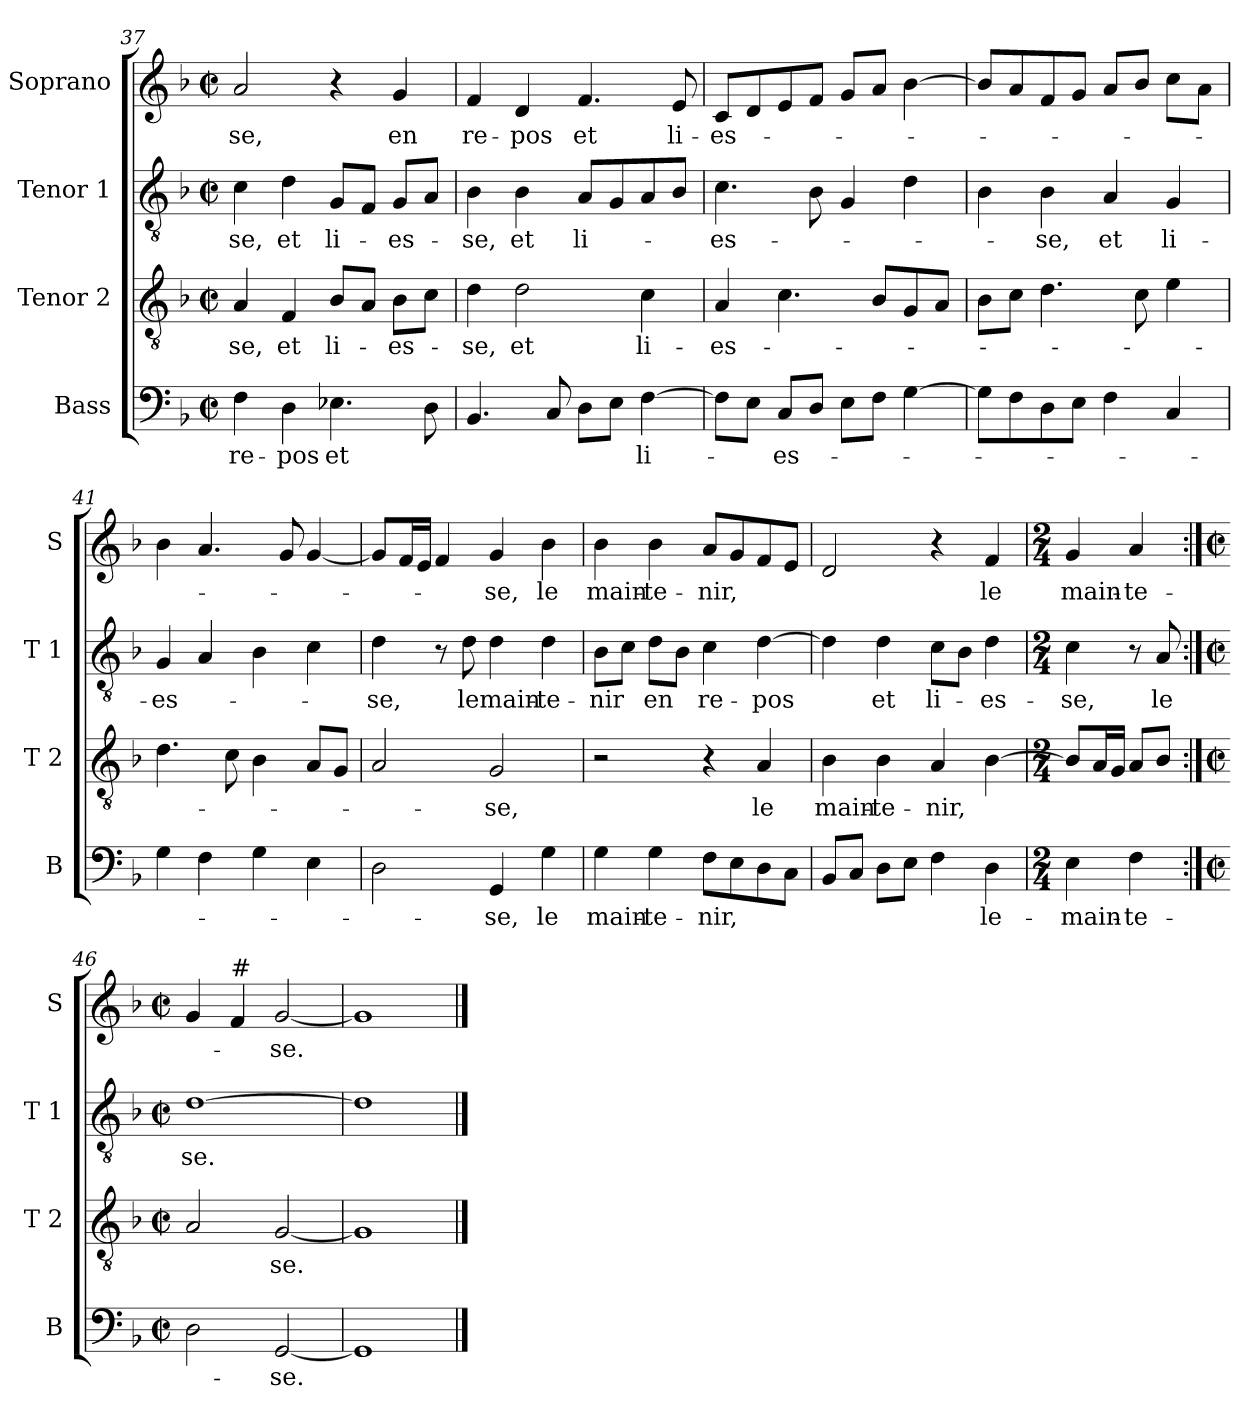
**kern	**text	**kern	**text	**kern	**text	**kern	**text
*part4	*part4	*part3	*part3	*part2	*part2	*part1	*part1
*staff4	*staff4	*staff3	*staff3	*staff2	*staff2	*staff1	*staff1
*I"Bass	*	*I"Tenor 2	*	*I"Tenor 1	*	*I"Soprano	*
*I'B	*	*I'T 2	*	*I'T 1	*	*I'S	*
*clefF4	*	*clefGv2	*	*clefGv2	*	*clefG2	*
*k[b-]	*	*k[b-]	*	*k[b-]	*	*k[b-]	*
*F:	*	*F:	*	*F:	*	*F:	*
*M2/2	*	*M2/2	*	*M2/2	*	*M2/2	*
*met(c|)	*	*met(c|)	*	*met(c|)	*	*met(c|)	*
=37	=37	=37	=37	=37	=37	=37	=37
4F\	re-	4A/	-se,	4c\	-se,	2a/	-se,
4D\	-pos	4F/	et	4d\	et	.	.
4.E-X\	et	8B-/L	li-	8G/L	li-	4r	.
.	.	8A/J	.	8F/J	.	.	.
.	.	8B-\L	-es-	8G/L	-es-	4g/	en
8D\	.	8c\J	.	8A/J	.	.	.
!!LO:LB:g=z
=38	=38	=38	=38	=38	=38	=38	=38
4.BB-/	.	4d\	-se,	4B-\	-se,	4f/	re-
.	.	2d\	et	4B-\	et	4d/	-pos
8C/	.	.	.	.	.	.	.
8D\L	.	.	.	8A/L	li-	4.f/	et
8E\J	.	.	.	8G/	.	.	.
[4F\	li-	4c\	li-	8A/	.	.	.
.	.	.	.	8B-/J	.	8e/	li-
=39	=39	=39	=39	=39	=39	=39	=39
8F\L]	.	4A/	-es-	4.c\	-es-	8c/L	-es-
8E\J	.	.	.	.	.	8d/	.
8C/L	-es-	4.c\	.	.	.	8e/	.
8D/J	.	.	.	8B-\	.	8f/J	.
8E\L	.	.	.	4G/	.	8g/L	.
8F\J	.	8B-/L	.	.	.	8a/J	.
[4G\	.	8G/	.	4d\	.	[4b-\	.
.	.	8A/J	.	.	.	.	.
=40	=40	=40	=40	=40	=40	=40	=40
8G\L]	.	8B-\L	.	4B-\	.	8b-/L]	.
8F\	.	8c\J	.	.	.	8a/	.
8D\	.	4.d\	.	4B-\	-se,	8f/	.
8E\J	.	.	.	.	.	8g/J	.
4F\	.	.	.	4A/	et	8a/L	.
.	.	8c\	.	.	.	8b-/J	.
4C/	.	4e\	.	4G/	li-	8cc\L	.
.	.	.	.	.	.	8a\J	.
=41	=41	=41	=41	=41	=41	=41	=41
4G\	.	4.d\	.	4G/	-es-	4b-\	.
4F\	.	.	.	4A/	.	4.a/	.
.	.	8c\	.	.	.	.	.
4G\	.	4B-\	.	4B-\	.	.	.
.	.	.	.	.	.	8g/	.
4E\	.	8A/L	.	4c\	.	[4g/	.
.	.	8G/J	.	.	.	.	.
!!LO:LB:g=z
=42	=42	=42	=42	=42	=42	=42	=42
2D\	.	2A/	.	4d\	-se,	8g/L]	.
.	.	.	.	.	.	16f/L	.
.	.	.	.	.	.	16e/JJ	.
.	.	.	.	8r	.	4f/	.
.	.	.	.	8d\	le	.	.
4GG/	-se,	2G/	-se,	4d\	main-	4g/	-se,
4G\	le	.	.	4d\	-te-	4b-\	le
=43	=43	=43	=43	=43	=43	=43	=43
4G\	main-	2r	.	8B-\L	-nir	4b-\	main-
.	.	.	.	8c\J	.	.	.
4G\	-te-	.	.	8d\L	en	4b-\	-te-
.	.	.	.	8B-\J	.	.	.
8F\L	-nir,	4r	.	4c\	re-	8a/L	-nir,
8E\	.	.	.	.	.	8g/	.
8D\	.	4A/	le	[4d\	-pos	8f/	.
8C\J	.	.	.	.	.	8e/J	.
=44	=44	=44	=44	=44	=44	=44	=44
8BB-/L	.	4B-\	main-	4d\]	.	2d/	.
8C/J	.	.	.	.	.	.	.
8D\L	.	4B-\	-te-	4d\	et	.	.
8E\J	.	.	.	.	.	.	.
4F\	.	4A/	-nir,	8c\L	li-	4r	.
.	.	.	.	8B-\J	.	.	.
4D\	le-	[4B-\	.	4d\	-es-	4f/	le
=45	=45	=45	=45	=45	=45	=45	=45
*M2/4	*	*M2/4	*	*M2/4	*	*M2/4	*
4E\	-main-	8B-/L]	.	4c\	-se,	4g/	main-
.	.	16A/L	.	.	.	.	.
.	.	16G/JJ	.	.	.	.	.
4F\	-te-	8A/L	.	8r	.	4a/	-te-
.	.	8B-/J	.	8A/	le	.	.
=46:|!	=46:|!	=46:|!	=46:|!	=46:|!	=46:|!	=46:|!	=46:|!
*M2/2	*	*M2/2	*	*M2/2	*	*M2/2	*
*met(c|)	*	*met(c|)	*	*met(c|)	*	*met(c|)	*
2D\	.	2A/	.	[1d	se.	4g/	.
!	!	!	!	!	!	!LO:TX:a:t=#	!
.	.	.	.	.	.	4f/	.
[2GG/	-se.	[2G/	se.	.	.	[2g/	-se.
=47	=47	=47	=47	=47	=47	=47	=47
1GG]	.	1G]	.	1d]	.	1g]	.
==	==	==	==	==	==	==	==
*-	*-	*-	*-	*-	*-	*-	*-
